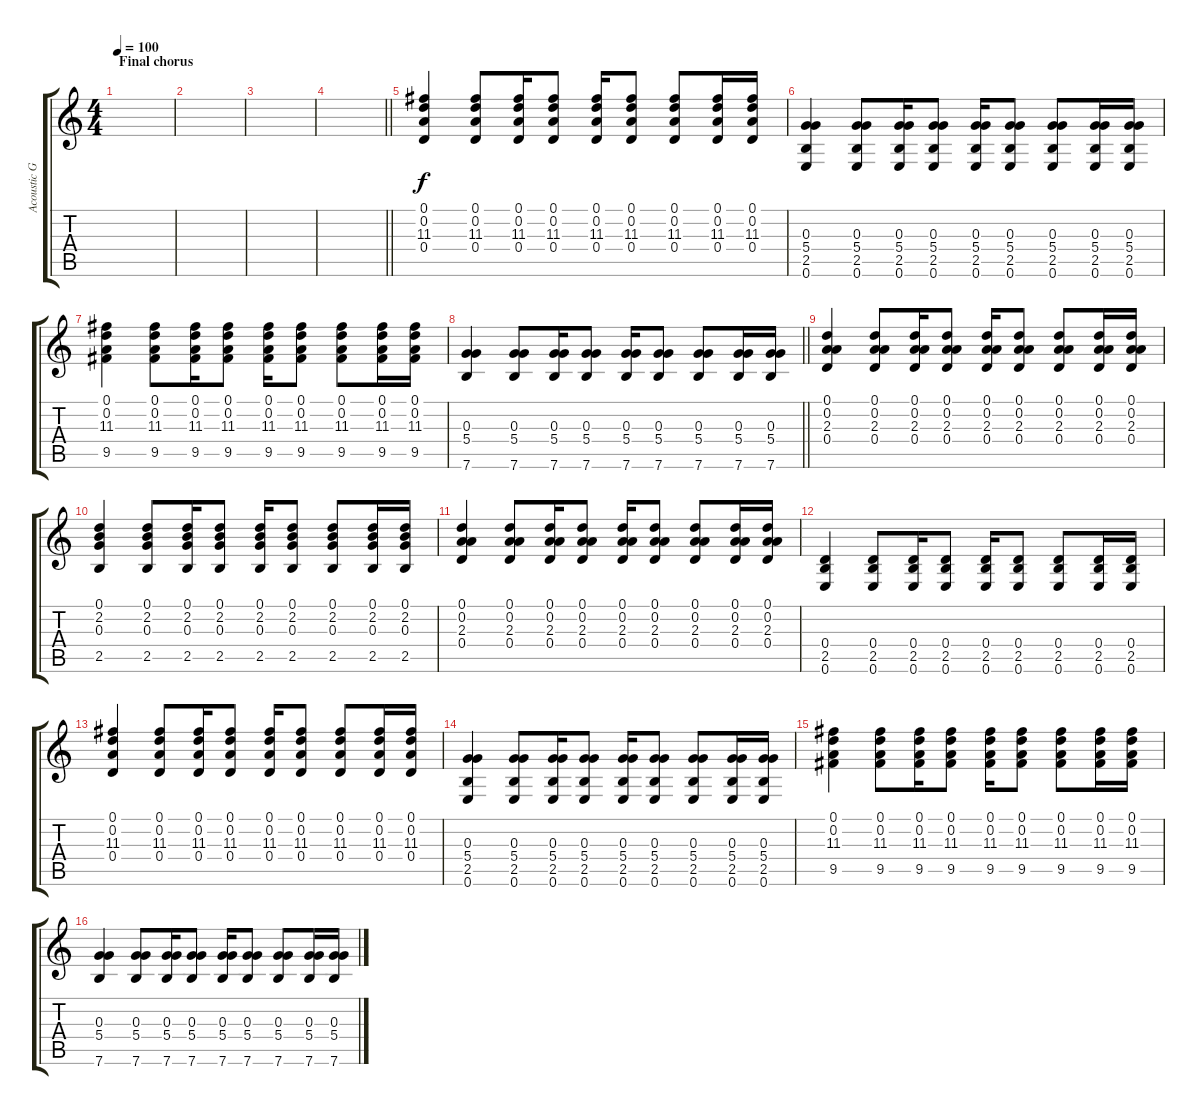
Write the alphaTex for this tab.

\track ("Acoustic Guitar DAGDAE" "Acoustic G") {instrument acousticguitarsteel}
\staff {score tabs}
\tuning (D4 A3 G3 D3 A2 E2) {hide}
\ts (4 4)
\section ("" "Final chorus")
\tempo 100
\clef g2
\ks c
|
|
|
\barLineRight lightlight
|
(0.1 0.2 11.3 0.4).4{volume 12 instrument acousticguitarsteel} (0.1 0.2 11.3 0.4).8 (0.1 0.2 11.3 0.4).16 (0.1 0.2 11.3 0.4).8 (0.1 0.2 11.3 0.4).16 (0.1 0.2 11.3 0.4).8 (0.1 0.2 11.3 0.4).8 (0.1 0.2 11.3 0.4).16 (0.1 0.2 11.3 0.4).16 |
(0.3 5.4 2.5 0.6).4 (0.3 5.4 2.5 0.6).8 (0.3 5.4 2.5 0.6).16 (0.3 5.4 2.5 0.6).8 (0.3 5.4 2.5 0.6).16 (0.3 5.4 2.5 0.6).8 (0.3 5.4 2.5 0.6).8 (0.3 5.4 2.5 0.6).16 (0.3 5.4 2.5 0.6).16 |
(0.1 0.2 11.3 9.5).4 (0.1 0.2 11.3 9.5).8 (0.1 0.2 11.3 9.5).16 (0.1 0.2 11.3 9.5).8 (0.1 0.2 11.3 9.5).16 (0.1 0.2 11.3 9.5).8 (0.1 0.2 11.3 9.5).8 (0.1 0.2 11.3 9.5).16 (0.1 0.2 11.3 9.5).16 |
\barLineRight lightlight
(0.3 5.4 7.6).4 (0.3 5.4 7.6).8 (0.3 5.4 7.6).16 (0.3 5.4 7.6).8 (0.3 5.4 7.6).16 (0.3 5.4 7.6).8 (0.3 5.4 7.6).8 (0.3 5.4 7.6).16 (0.3 5.4 7.6).16 |
(0.1 0.2 2.3 0.4).4 (0.1 0.2 2.3 0.4).8 (0.1 0.2 2.3 0.4).16 (0.1 0.2 2.3 0.4).8 (0.1 0.2 2.3 0.4).16 (0.1 0.2 2.3 0.4).8 (0.1 0.2 2.3 0.4).8 (0.1 0.2 2.3 0.4).16 (0.1 0.2 2.3 0.4).16 |
(0.1 2.2 0.3 2.5).4 (0.1 2.2 0.3 2.5).8 (0.1 2.2 0.3 2.5).16 (0.1 2.2 0.3 2.5).8 (0.1 2.2 0.3 2.5).16 (0.1 2.2 0.3 2.5).8 (0.1 2.2 0.3 2.5).8 (0.1 2.2 0.3 2.5).16 (0.1 2.2 0.3 2.5).16 |
(0.1 0.2 2.3 0.4).4 (0.1 0.2 2.3 0.4).8 (0.1 0.2 2.3 0.4).16 (0.1 0.2 2.3 0.4).8 (0.1 0.2 2.3 0.4).16 (0.1 0.2 2.3 0.4).8 (0.1 0.2 2.3 0.4).8 (0.1 0.2 2.3 0.4).16 (0.1 0.2 2.3 0.4).16 |
(0.4 2.5 0.6).4 (0.4 2.5 0.6).8 (0.4 2.5 0.6).16 (0.4 2.5 0.6).8 (0.4 2.5 0.6).16 (0.4 2.5 0.6).8 (0.4 2.5 0.6).8 (0.4 2.5 0.6).16 (0.4 2.5 0.6).16 |
(0.1 0.2 11.3 0.4).4 (0.1 0.2 11.3 0.4).8 (0.1 0.2 11.3 0.4).16 (0.1 0.2 11.3 0.4).8 (0.1 0.2 11.3 0.4).16 (0.1 0.2 11.3 0.4).8 (0.1 0.2 11.3 0.4).8 (0.1 0.2 11.3 0.4).16 (0.1 0.2 11.3 0.4).16 |
(0.3 5.4 2.5 0.6).4 (0.3 5.4 2.5 0.6).8 (0.3 5.4 2.5 0.6).16 (0.3 5.4 2.5 0.6).8 (0.3 5.4 2.5 0.6).16 (0.3 5.4 2.5 0.6).8 (0.3 5.4 2.5 0.6).8 (0.3 5.4 2.5 0.6).16 (0.3 5.4 2.5 0.6).16 |
(0.1 0.2 11.3 9.5).4 (0.1 0.2 11.3 9.5).8 (0.1 0.2 11.3 9.5).16 (0.1 0.2 11.3 9.5).8 (0.1 0.2 11.3 9.5).16 (0.1 0.2 11.3 9.5).8 (0.1 0.2 11.3 9.5).8 (0.1 0.2 11.3 9.5).16 (0.1 0.2 11.3 9.5).16 |
(0.3 5.4 7.6).4 (0.3 5.4 7.6).8 (0.3 5.4 7.6).16 (0.3 5.4 7.6).8 (0.3 5.4 7.6).16 (0.3 5.4 7.6).8 (0.3 5.4 7.6).8 (0.3 5.4 7.6).16 (0.3 5.4 7.6).16
